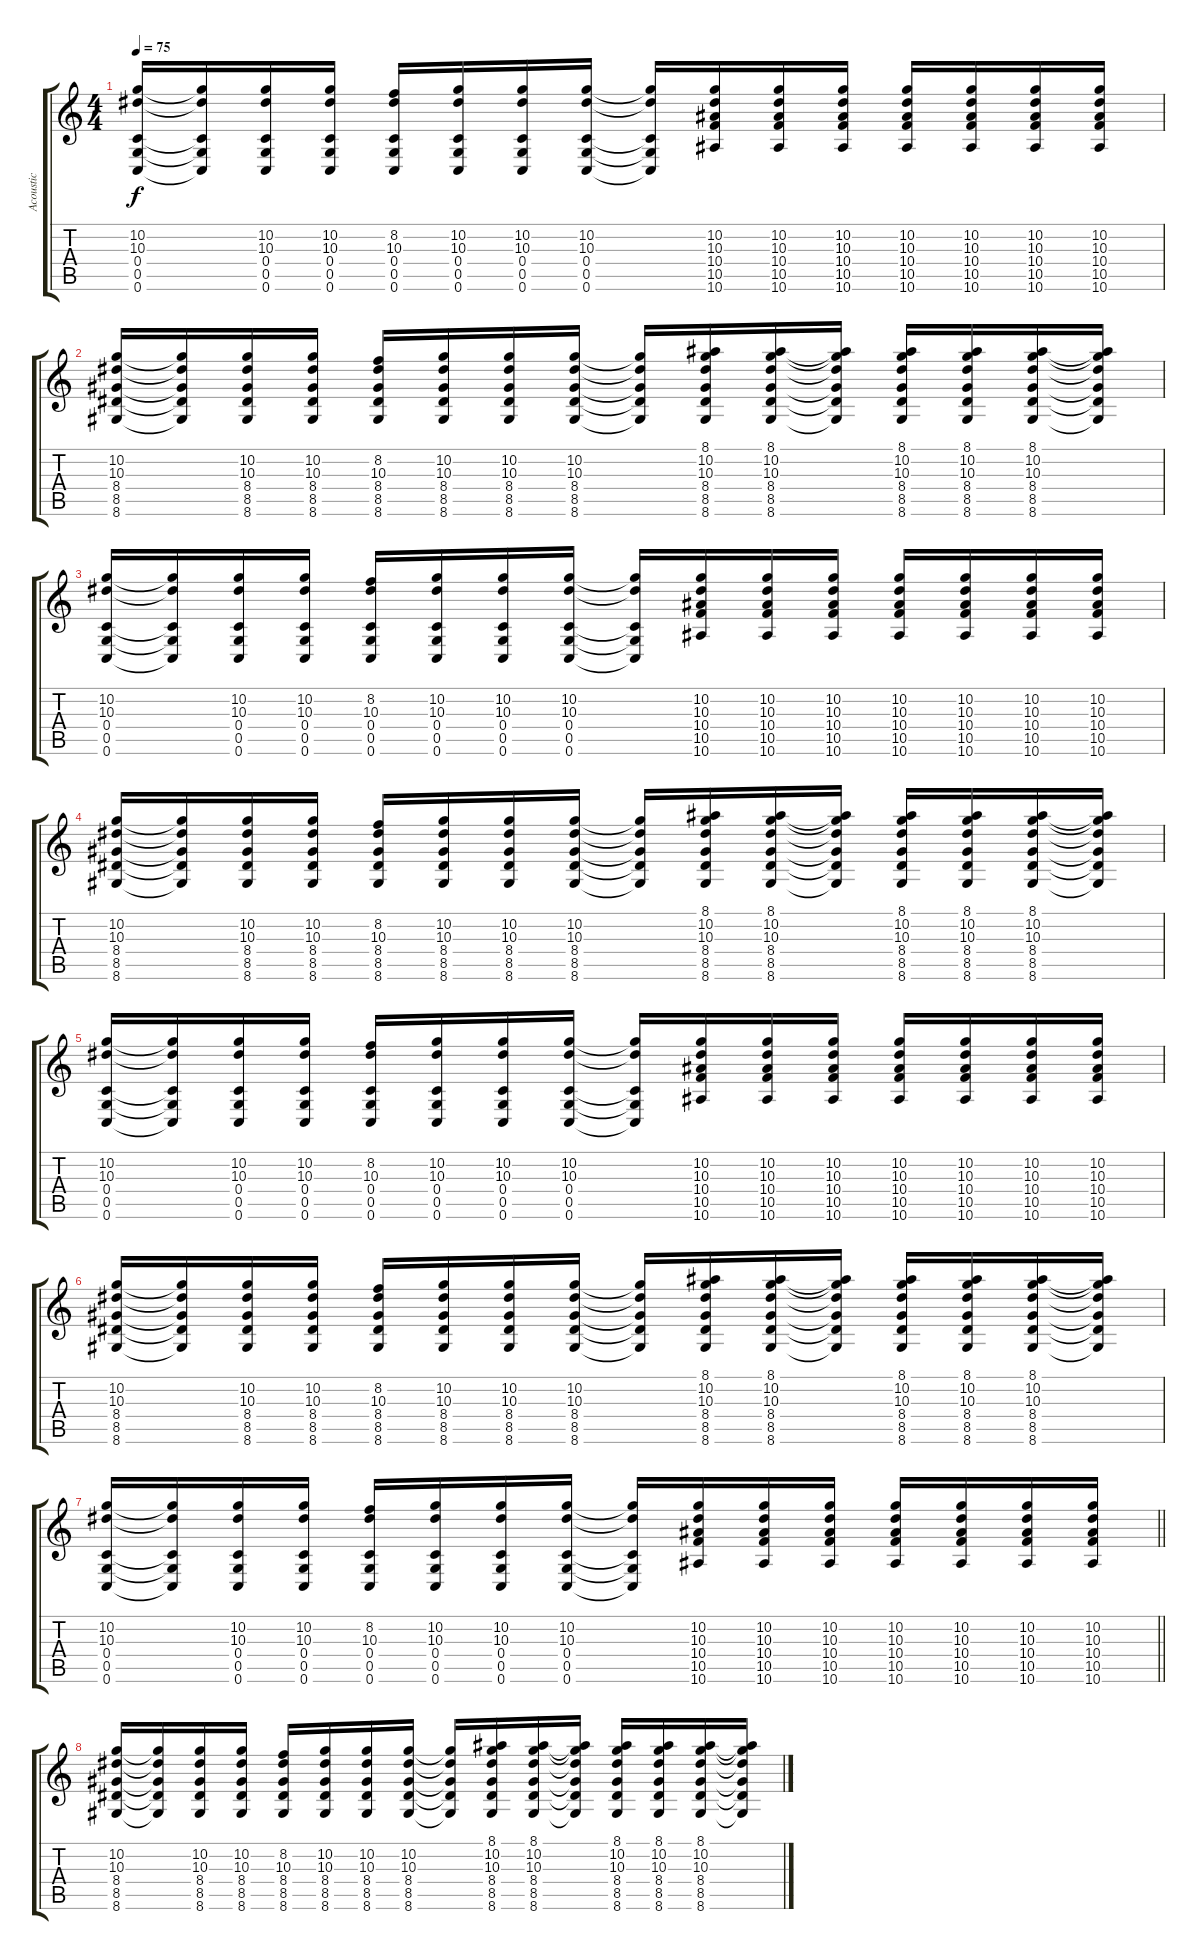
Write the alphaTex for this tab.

\track ("Acoustic" "Acoustic") {instrument acousticguitarsteel}
\staff {score tabs}
\tuning (D4 A3 F3 C3 G2 C2) {hide}
\ts (4 4)
\tempo 75
\clef g2
\ks c
(10.2 10.3 0.4 0.5 0.6).16{dy f} (10.2{t} 10.3{t} 0.4{t} 0.5{t} 0.6{t}).16 (10.2 10.3 0.4 0.5 0.6).16 (10.2 10.3 0.4 0.5 0.6).16 (8.2 10.3 0.4 0.5 0.6).16 (10.2 10.3 0.4 0.5 0.6).16 (10.2 10.3 0.4 0.5 0.6).16 (10.2 10.3 0.4 0.5 0.6).16 (10.2{t} 10.3{t} 0.4{t} 0.5{t} 0.6{t}).16 (10.2 10.3 10.4 10.5 10.6).16 (10.2 10.3 10.4 10.5 10.6).16 (10.2 10.3 10.4 10.5 10.6).16 (10.2 10.3 10.4 10.5 10.6).16 (10.2 10.3 10.4 10.5 10.6).16 (10.2 10.3 10.4 10.5 10.6).16 (10.2 10.3 10.4 10.5 10.6).16 |
(10.2 10.3 8.4 8.5 8.6).16 (10.2{t} 10.3{t} 8.4{t} 8.5{t} 8.6{t}).16 (10.2 10.3 8.4 8.5 8.6).16 (10.2 10.3 8.4 8.5 8.6).16 (8.2 10.3 8.4 8.5 8.6).16 (10.2 10.3 8.4 8.5 8.6).16 (10.2 10.3 8.4 8.5 8.6).16 (10.2 10.3 8.4 8.5 8.6).16 (10.2{t} 10.3{t} 8.4{t} 8.5{t} 8.6{t}).16 (8.1 10.2 10.3 8.4 8.5 8.6).16 (8.1 10.2 10.3 8.4 8.5 8.6).16 (8.1{t} 10.2{t} 10.3{t} 8.4{t} 8.5{t} 8.6{t}).16 (8.1 10.2 10.3 8.4 8.5 8.6).16 (8.1 10.2 10.3 8.4 8.5 8.6).16 (8.1 10.2 10.3 8.4 8.5 8.6).16 (8.1{t} 10.2{t} 10.3{t} 8.4{t} 8.5{t} 8.6{t}).16 |
(10.2 10.3 0.4 0.5 0.6).16 (10.2{t} 10.3{t} 0.4{t} 0.5{t} 0.6{t}).16 (10.2 10.3 0.4 0.5 0.6).16 (10.2 10.3 0.4 0.5 0.6).16 (8.2 10.3 0.4 0.5 0.6).16 (10.2 10.3 0.4 0.5 0.6).16 (10.2 10.3 0.4 0.5 0.6).16 (10.2 10.3 0.4 0.5 0.6).16 (10.2{t} 10.3{t} 0.4{t} 0.5{t} 0.6{t}).16 (10.2 10.3 10.4 10.5 10.6).16 (10.2 10.3 10.4 10.5 10.6).16 (10.2 10.3 10.4 10.5 10.6).16 (10.2 10.3 10.4 10.5 10.6).16 (10.2 10.3 10.4 10.5 10.6).16 (10.2 10.3 10.4 10.5 10.6).16 (10.2 10.3 10.4 10.5 10.6).16 |
(10.2 10.3 8.4 8.5 8.6).16 (10.2{t} 10.3{t} 8.4{t} 8.5{t} 8.6{t}).16 (10.2 10.3 8.4 8.5 8.6).16 (10.2 10.3 8.4 8.5 8.6).16 (8.2 10.3 8.4 8.5 8.6).16 (10.2 10.3 8.4 8.5 8.6).16 (10.2 10.3 8.4 8.5 8.6).16 (10.2 10.3 8.4 8.5 8.6).16 (10.2{t} 10.3{t} 8.4{t} 8.5{t} 8.6{t}).16 (8.1 10.2 10.3 8.4 8.5 8.6).16 (8.1 10.2 10.3 8.4 8.5 8.6).16 (8.1{t} 10.2{t} 10.3{t} 8.4{t} 8.5{t} 8.6{t}).16 (8.1 10.2 10.3 8.4 8.5 8.6).16 (8.1 10.2 10.3 8.4 8.5 8.6).16 (8.1 10.2 10.3 8.4 8.5 8.6).16 (8.1{t} 10.2{t} 10.3{t} 8.4{t} 8.5{t} 8.6{t}).16 |
(10.2 10.3 0.4 0.5 0.6).16 (10.2{t} 10.3{t} 0.4{t} 0.5{t} 0.6{t}).16 (10.2 10.3 0.4 0.5 0.6).16 (10.2 10.3 0.4 0.5 0.6).16 (8.2 10.3 0.4 0.5 0.6).16 (10.2 10.3 0.4 0.5 0.6).16 (10.2 10.3 0.4 0.5 0.6).16 (10.2 10.3 0.4 0.5 0.6).16 (10.2{t} 10.3{t} 0.4{t} 0.5{t} 0.6{t}).16 (10.2 10.3 10.4 10.5 10.6).16 (10.2 10.3 10.4 10.5 10.6).16 (10.2 10.3 10.4 10.5 10.6).16 (10.2 10.3 10.4 10.5 10.6).16 (10.2 10.3 10.4 10.5 10.6).16 (10.2 10.3 10.4 10.5 10.6).16 (10.2 10.3 10.4 10.5 10.6).16 |
(10.2 10.3 8.4 8.5 8.6).16 (10.2{t} 10.3{t} 8.4{t} 8.5{t} 8.6{t}).16 (10.2 10.3 8.4 8.5 8.6).16 (10.2 10.3 8.4 8.5 8.6).16 (8.2 10.3 8.4 8.5 8.6).16 (10.2 10.3 8.4 8.5 8.6).16 (10.2 10.3 8.4 8.5 8.6).16 (10.2 10.3 8.4 8.5 8.6).16 (10.2{t} 10.3{t} 8.4{t} 8.5{t} 8.6{t}).16 (8.1 10.2 10.3 8.4 8.5 8.6).16 (8.1 10.2 10.3 8.4 8.5 8.6).16 (8.1{t} 10.2{t} 10.3{t} 8.4{t} 8.5{t} 8.6{t}).16 (8.1 10.2 10.3 8.4 8.5 8.6).16 (8.1 10.2 10.3 8.4 8.5 8.6).16 (8.1 10.2 10.3 8.4 8.5 8.6).16 (8.1{t} 10.2{t} 10.3{t} 8.4{t} 8.5{t} 8.6{t}).16 |
\barLineRight lightlight
(10.2 10.3 0.4 0.5 0.6).16 (10.2{t} 10.3{t} 0.4{t} 0.5{t} 0.6{t}).16 (10.2 10.3 0.4 0.5 0.6).16 (10.2 10.3 0.4 0.5 0.6).16 (8.2 10.3 0.4 0.5 0.6).16 (10.2 10.3 0.4 0.5 0.6).16 (10.2 10.3 0.4 0.5 0.6).16 (10.2 10.3 0.4 0.5 0.6).16 (10.2{t} 10.3{t} 0.4{t} 0.5{t} 0.6{t}).16 (10.2 10.3 10.4 10.5 10.6).16 (10.2 10.3 10.4 10.5 10.6).16 (10.2 10.3 10.4 10.5 10.6).16 (10.2 10.3 10.4 10.5 10.6).16 (10.2 10.3 10.4 10.5 10.6).16 (10.2 10.3 10.4 10.5 10.6).16 (10.2 10.3 10.4 10.5 10.6).16 |
\section ("" "")
(10.2 10.3 8.4 8.5 8.6).16 (10.2{t} 10.3{t} 8.4{t} 8.5{t} 8.6{t}).16 (10.2 10.3 8.4 8.5 8.6).16 (10.2 10.3 8.4 8.5 8.6).16 (8.2 10.3 8.4 8.5 8.6).16 (10.2 10.3 8.4 8.5 8.6).16 (10.2 10.3 8.4 8.5 8.6).16 (10.2 10.3 8.4 8.5 8.6).16 (10.2{t} 10.3{t} 8.4{t} 8.5{t} 8.6{t}).16 (8.1 10.2 10.3 8.4 8.5 8.6).16 (8.1 10.2 10.3 8.4 8.5 8.6).16 (8.1{t} 10.2{t} 10.3{t} 8.4{t} 8.5{t} 8.6{t}).16 (8.1 10.2 10.3 8.4 8.5 8.6).16 (8.1 10.2 10.3 8.4 8.5 8.6).16 (8.1 10.2 10.3 8.4 8.5 8.6).16 (8.1{t} 10.2{t} 10.3{t} 8.4{t} 8.5{t} 8.6{t}).16
